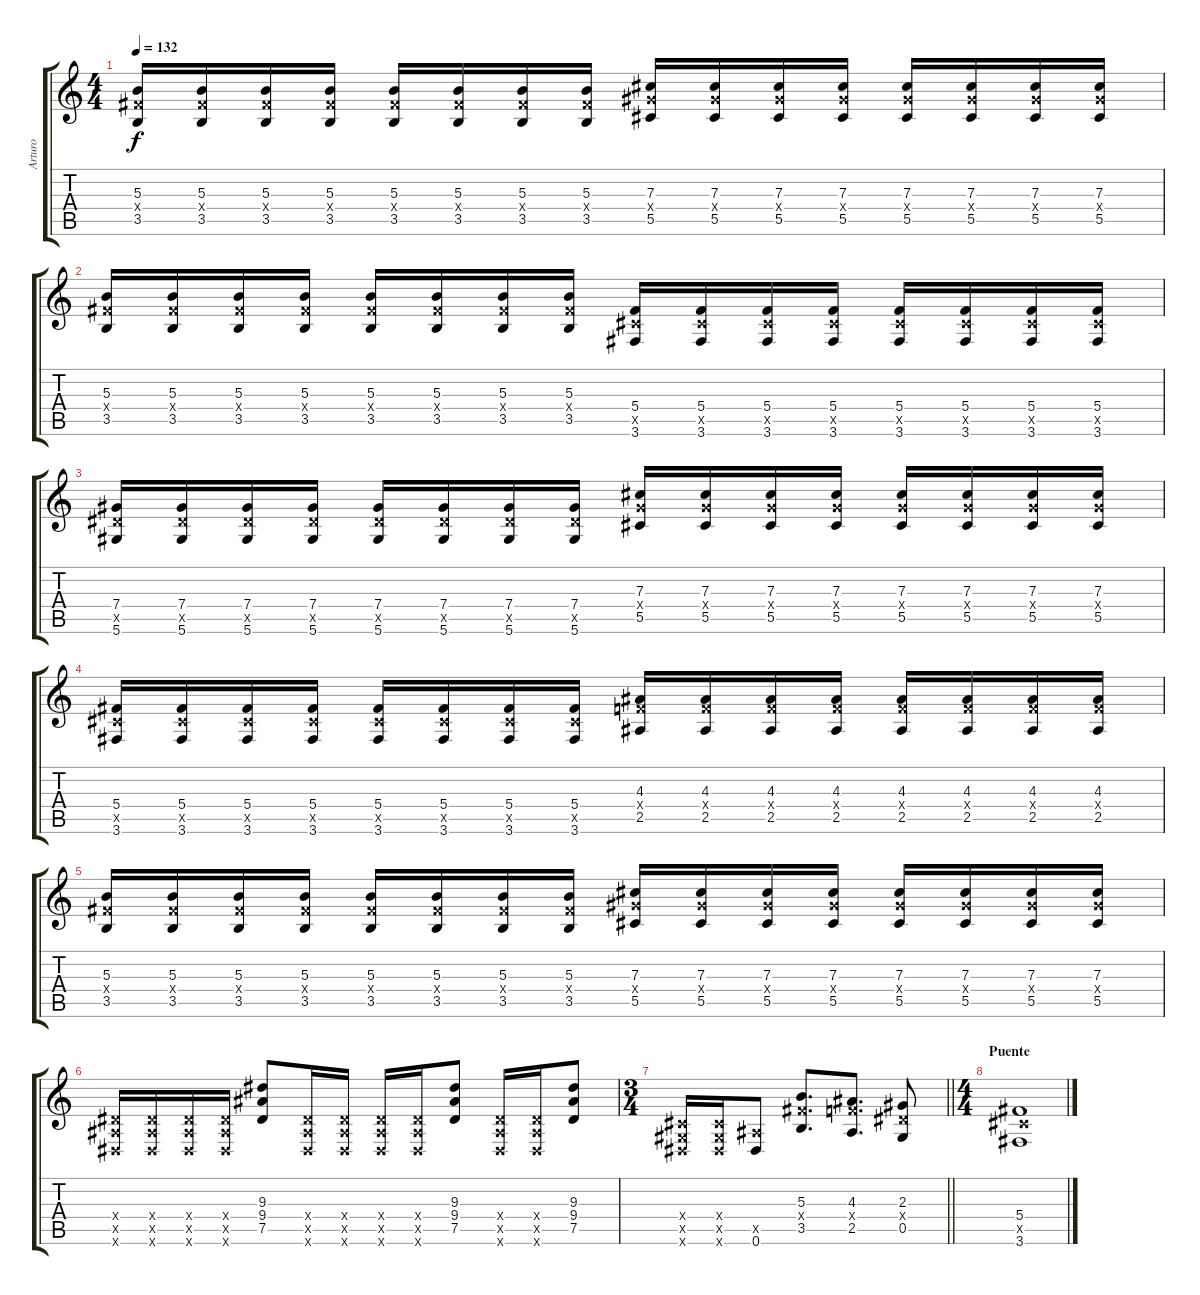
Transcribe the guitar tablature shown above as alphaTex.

\track ("Arturo" "Arturo") {instrument distortionguitar}
\staff {score tabs}
\tuning (Eb4 Bb3 Gb3 Db3 Ab2 Eb2) {hide}
\ts (4 4)
\tempo 132
\clef g2
\ks c
(5.3 5.4{x} 3.5).16{dy f} (5.3 5.4{x} 3.5).16 (5.3 5.4{x} 3.5).16 (5.3 5.4{x} 3.5).16 (5.3 5.4{x} 3.5).16 (5.3 5.4{x} 3.5).16 (5.3 5.4{x} 3.5).16 (5.3 5.4{x} 3.5).16 (7.3 7.4{x} 5.5).16 (7.3 7.4{x} 5.5).16 (7.3 7.4{x} 5.5).16 (7.3 7.4{x} 5.5).16 (7.3 7.4{x} 5.5).16 (7.3 7.4{x} 5.5).16 (7.3 7.4{x} 5.5).16 (7.3 7.4{x} 5.5).16 |
(5.3 5.4{x} 3.5).16 (5.3 5.4{x} 3.5).16 (5.3 5.4{x} 3.5).16 (5.3 5.4{x} 3.5).16 (5.3 5.4{x} 3.5).16 (5.3 5.4{x} 3.5).16 (5.3 5.4{x} 3.5).16 (5.3 5.4{x} 3.5).16 (5.4 5.5{x} 3.6).16{volume 10} (5.4 5.5{x} 3.6).16 (5.4 5.5{x} 3.6).16 (5.4 5.5{x} 3.6).16 (5.4 5.5{x} 3.6).16 (5.4 5.5{x} 3.6).16 (5.4 5.5{x} 3.6).16 (5.4 5.5{x} 3.6).16 |
(7.4 7.5{x} 5.6).16 (7.4 7.5{x} 5.6).16 (7.4 7.5{x} 5.6).16 (7.4 7.5{x} 5.6).16 (7.4 7.5{x} 5.6).16 (7.4 7.5{x} 5.6).16 (7.4 7.5{x} 5.6).16 (7.4 7.5{x} 5.6).16 (7.3 7.4{x} 5.5).16 (7.3 7.4{x} 5.5).16 (7.3 7.4{x} 5.5).16 (7.3 7.4{x} 5.5).16 (7.3 7.4{x} 5.5).16 (7.3 7.4{x} 5.5).16 (7.3 7.4{x} 5.5).16 (7.3 7.4{x} 5.5).16 |
(5.4 5.5{x} 3.6).16{volume 10} (5.4 5.5{x} 3.6).16 (5.4 5.5{x} 3.6).16 (5.4 5.5{x} 3.6).16 (5.4 5.5{x} 3.6).16 (5.4 5.5{x} 3.6).16 (5.4 5.5{x} 3.6).16 (5.4 5.5{x} 3.6).16 (4.3 4.4{x} 2.5).16 (4.3 4.4{x} 2.5).16 (4.3 4.4{x} 2.5).16 (4.3 4.4{x} 2.5).16 (4.3 4.4{x} 2.5).16 (4.3 4.4{x} 2.5).16 (4.3 4.4{x} 2.5).16 (4.3 4.4{x} 2.5).16 |
(5.3 5.4{x} 3.5).16 (5.3 5.4{x} 3.5).16 (5.3 5.4{x} 3.5).16 (5.3 5.4{x} 3.5).16 (5.3 5.4{x} 3.5).16 (5.3 5.4{x} 3.5).16 (5.3 5.4{x} 3.5).16 (5.3 5.4{x} 3.5).16 (7.3 7.4{x} 5.5).16 (7.3 7.4{x} 5.5).16 (7.3 7.4{x} 5.5).16 (7.3 7.4{x} 5.5).16 (7.3 7.4{x} 5.5).16 (7.3 7.4{x} 5.5).16 (7.3 7.4{x} 5.5).16 (7.3 7.4{x} 5.5).16 |
(2.4{x} 2.5{x} 0.6{x}).16 (2.4{x} 2.5{x} 0.6{x}).16 (2.4{x} 2.5{x} 0.6{x}).16 (2.4{x} 2.5{x} 0.6{x}).16 (9.3 9.4 7.5).8 (2.4{x} 2.5{x} 0.6{x}).16 (2.4{x} 2.5{x} 0.6{x}).16 (2.4{x} 2.5{x} 0.6{x}).16 (2.4{x} 2.5{x} 0.6{x}).16 (9.3 9.4 7.5).8 (2.4{x} 2.5{x} 0.6{x}).16 (2.4{x} 2.5{x} 0.6{x}).16 (9.3 9.4 7.5).8 |
\ts (3 4)
\barLineRight lightlight
(0.4{x} 0.5{x} 0.6{x}).16 (0.4{x} 0.5{x} 0.6{x}).16 (2.5{x} 0.6).8 (5.3 5.4{x} 3.5).8{d} (4.3 4.4{x} 2.5).8{d} (2.3 2.4{x} 0.5).8 |
\ts (4 4)
\section ("" "Puente")
(5.4 5.5{x} 3.6).1{volume 3}
